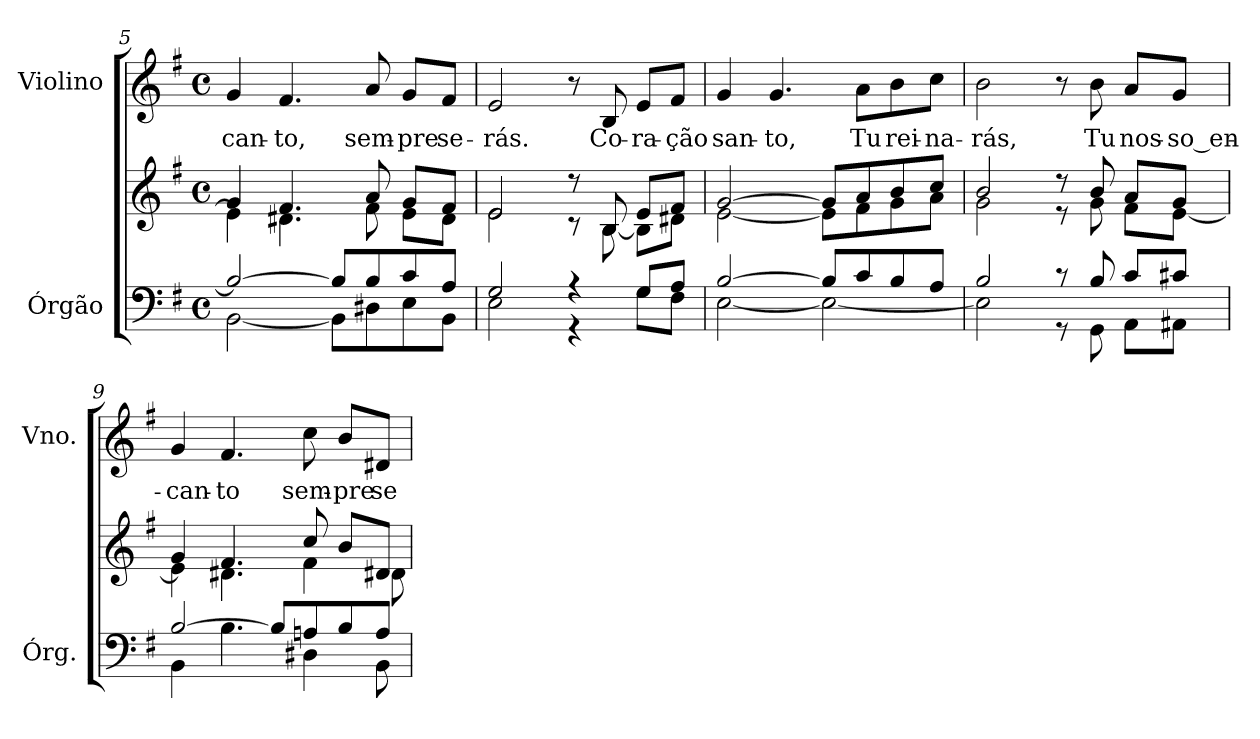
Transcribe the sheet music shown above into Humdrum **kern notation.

**kern	**kern	**kern	**text
*part2	*part2	*part1	*part1
*staff3	*staff2	*staff1	*staff1
*I"Órgão	*	*I"Violino	*
*I'Órg.	*	*I'Vno.	*
!!LO:LB:g=z
*clefF4	*clefG2	*clefG2	*
*k[f#]	*k[f#]	*k[f#]	*
*e:	*e:	*e:	*
*M4/4	*M4/4	*M4/4	*
*met(c)	*met(c)	*met(c)	*
=5	=5	=5	=5
*^	*^	*	*
!	!	!	!	!	!LO:LY:b:color=#000000
2Bi/_>	[<2BBi\	4gi/	4ei\]	4gi/	-can-
!	!	!	!	!	!LO:LY:b:color=#000000
.	.	4.f#i/	4.d#Xi\	4.f#i/	-to,
8Bi/L]	8BBi\L]	.	.	.	.
!	!	!	!	!	!LO:LY:b:color=#000000
8Bi/	8D#Xi\	8ai/	8f#i\	8ai/	sem-
!	!	!	!	!	!LO:LY:b:color=#000000
8ci/	8Ei\	8gi/L	8ei\L	8gi/L	-pre
!	!	!	!	!	!LO:LY:b:color=#000000
8Ai/J	8BBi\J	8f#i/J	8d#i\J	8f#i/J	se-
=6	=6	=6	=6	=6	=6
!	!	!	!	!	!LO:LY:b:color=#000000
2Gi/	2Ei\	2ei/	2ei\	2ei/	-rás.
4r	4r	8r	8r	8r	.
!	!	!	!	!	!LO:LY:b:color=#000000
.	.	8Bi/	[<8Bi\	8Bi/	Co-
!	!	!	!	!	!LO:LY:b:color=#000000
8Gi/L	8Gi\L	8ei/L	8Bi\L]	8ei/L	-ra-
!	!	!	!	!	!LO:LY:b:color=#000000
8Ai/J	8F#i\J	8f#i/J	8d#Xi\J	8f#i/J	-ção
=7	=7	=7	=7	=7	=7
!	!	!	!	!	!LO:LY:b:color=#000000
[>2Bi/	[<2Ei\	[>2gi/	[<2ei\	4gi/	san-
!	!	!	!	!	!LO:LY:b:color=#000000
.	.	.	.	4.gi/	-to,
8Bi/L]	2Ei\_<	8gi/L]	8ei\L]	.	.
!	!	!	!	!	!LO:LY:b:color=#000000
8ci/	.	8ai/	8f#i\	8ai\L	Tu
!	!	!	!	!	!LO:LY:b:color=#000000
8Bi/	.	8bi/	8gi\	8bi\	rei-
!	!	!	!	!	!LO:LY:b:color=#000000
8Ai/J	.	8cci/J	8ai\J	8cci\J	-na-
=8	=8	=8	=8	=8	=8
!	!	!	!	!	!LO:LY:b:color=#000000
2Bi/	2Ei\]	2bi/	2gi\	2bi\	-rás,
8r	8r	8r	8r	8r	.
!	!	!	!	!	!LO:LY:b:color=#000000
8Bi/	8GGi\	8bi/	8gi\	8bi\	Tu
!	!	!	!	!	!LO:LY:b:color=#000000
8ci/L	8AAi\L	8ai/L	8f#i\L	8ai/L	nos-
!	!	!	!	!	!LO:LY:b:color=#000000
8c#Xi/J	8AA#Xi\J	8gi/J	[<8ei\J	8gi/J	-so_en-
!!LO:LB:g=z
=9	=9	=9	=9	=9	=9
!	!	!	!	!	!LO:LY:b:color=#000000
[>2Bi/	4BBi\	4gi/	4ei\]	4gi/	-can-
!	!	!	!	!	!LO:LY:b:color=#000000
.	4.Bi\	4.f#i/	4.d#Xi\	4.f#i/	-to
8Bi/L]	.	.	.	.	.
!	!	!	!	!	!LO:LY:b:color=#000000
8Ani/	4D#Xi\	8cci/	4f#i\	8cci\	sem-
!	!	!	!	!	!LO:LY:b:color=#000000
8Bi/	.	8bi/L	.	8bi/L	-pre
!	!	!	!	!	!LO:LY:b:color=#000000
8Ai/J	8BBi\	8d#Xi/J	8d#i\	8d#Xi/J	se-
*v	*v	*	*	*	*
*	*v	*v	*	*
=	=	=	=
*-	*-	*-	*-
